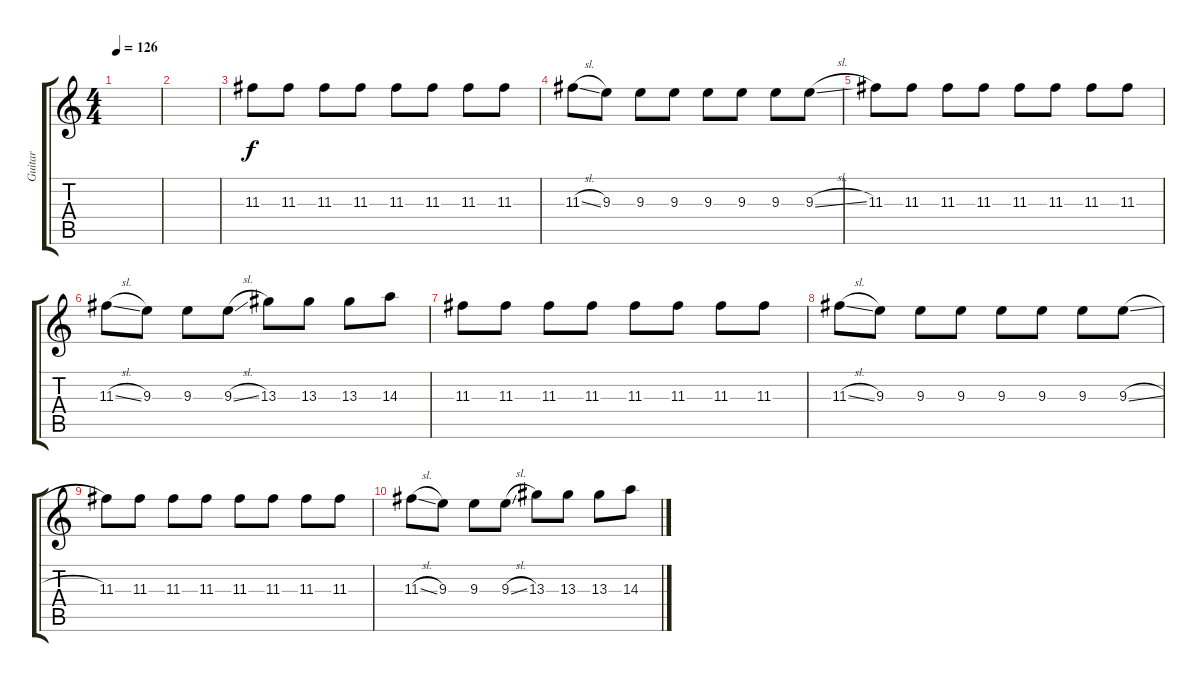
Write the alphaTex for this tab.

\track ("Guitar" "Guitar") {instrument electricguitarclean}
\staff {score tabs}
\tuning (E4 B3 G3 D3 A2 E2) {hide}
\ts (4 4)
\tempo 126
\clef g2
\ks c
|
|
11.3.8 11.3.8 11.3.8 11.3.8 11.3.8 11.3.8 11.3.8 11.3.8 |
11.3{sl}.8 9.3.8 9.3.8 9.3.8 9.3.8 9.3.8 9.3.8 9.3{sl}.8 |
11.3.8 11.3.8 11.3.8 11.3.8 11.3.8 11.3.8 11.3.8 11.3.8 |
11.3{sl}.8 9.3.8 9.3.8 9.3{sl}.8 13.3.8 13.3.8 13.3.8 14.3.8 |
11.3.8 11.3.8 11.3.8 11.3.8 11.3.8 11.3.8 11.3.8 11.3.8 |
11.3{sl}.8 9.3.8 9.3.8 9.3.8 9.3.8 9.3.8 9.3.8 9.3{sl}.8 |
11.3.8 11.3.8 11.3.8 11.3.8 11.3.8 11.3.8 11.3.8 11.3.8 |
11.3{sl}.8 9.3.8 9.3.8 9.3{sl}.8 13.3.8 13.3.8 13.3.8 14.3.8
